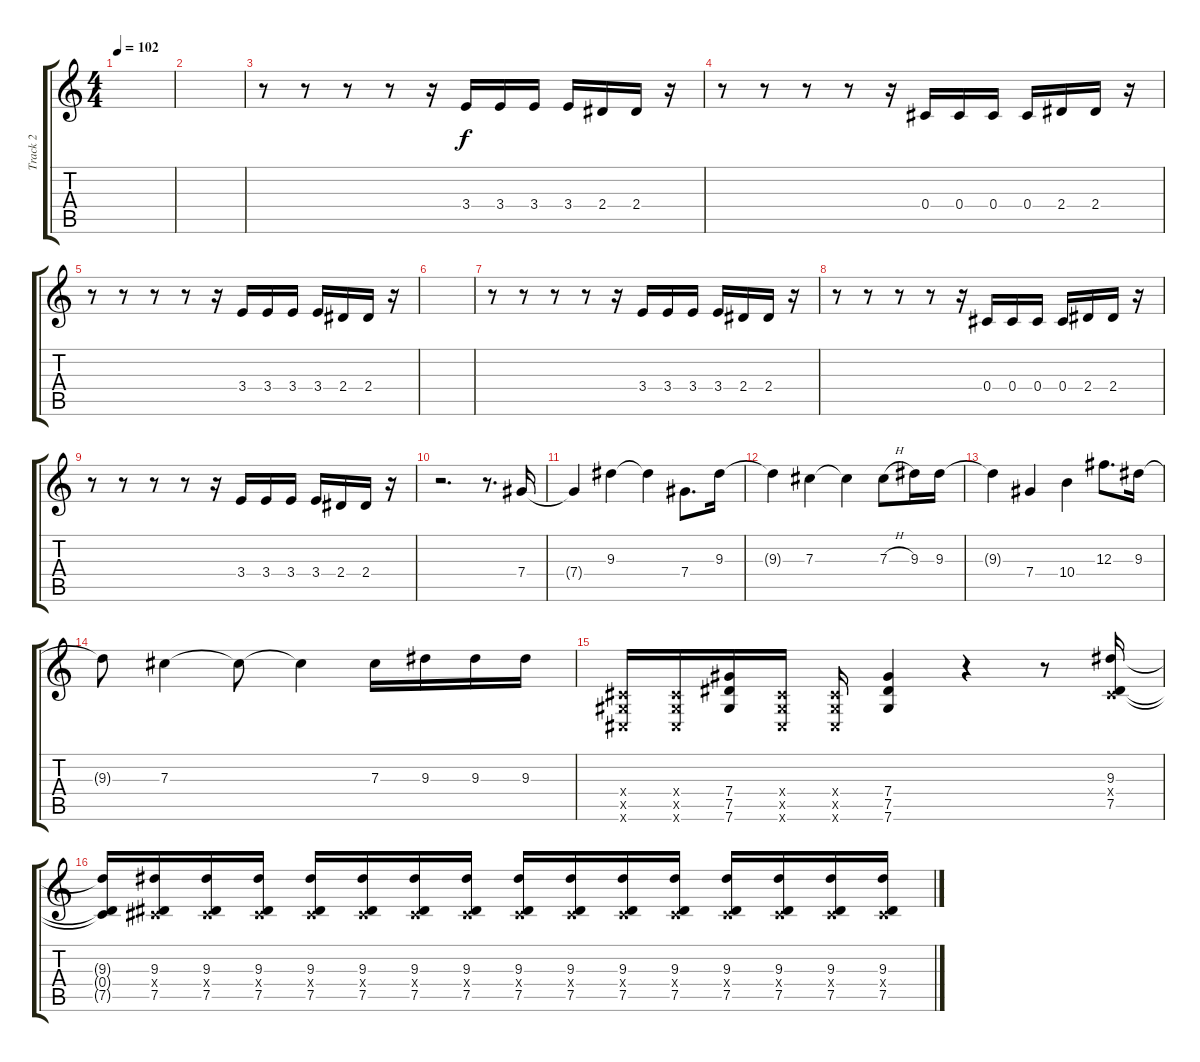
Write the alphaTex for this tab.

\track ("Track 2" "Track 2") {instrument overdrivenguitar}
\staff {score tabs}
\tuning (Eb4 Bb3 Gb3 Db3 Ab2 Db2) {hide}
\ts (4 4)
\tempo 102
\clef g2
\ks c
|
|
r.8 r.8 r.8 r.8 r.16 3.4.16 3.4.16 3.4.16 3.4.16 2.4.16 2.4.16 r.16 |
r.8 r.8 r.8 r.8 r.16 0.4.16 0.4.16 0.4.16 0.4.16 2.4.16 2.4.16 r.16 |
r.8 r.8 r.8 r.8 r.16 3.4.16 3.4.16 3.4.16 3.4.16 2.4.16 2.4.16 r.16 |
|
r.8 r.8 r.8 r.8 r.16 3.4.16 3.4.16 3.4.16 3.4.16 2.4.16 2.4.16 r.16 |
r.8 r.8 r.8 r.8 r.16 0.4.16 0.4.16 0.4.16 0.4.16 2.4.16 2.4.16 r.16 |
r.8 r.8 r.8 r.8 r.16 3.4.16 3.4.16 3.4.16 3.4.16 2.4.16 2.4.16 r.16 |
r.2{d} r.8{d} 7.4.16 |
7.4{t}.4 9.3.4 9.3{t}.4 7.4.8{d} 9.3.16 |
9.3{t}.4 7.3.4 7.3{t}.4 7.3{h}.8 9.3.16 9.3.16 |
9.3{t}.4 7.4.4 10.4.4 12.3.8{d} 9.3.16 |
9.3{t}.8 7.3.4 7.3{t}.8 7.3{t}.4 7.3.16 9.3.16 9.3.16 9.3.16 |
(0.4{x} 0.5{x} 0.6{x}).16 (0.4{x} 0.5{x} 0.6{x}).16 (7.4 7.5 7.6).16 (0.4{x} 0.5{x} 0.6{x}).16 (0.4{x} 0.5{x} 0.6{x}).16 (7.4 7.5 7.6).4 r.4 r.8 (9.3 0.4{x} 7.5).16 |
(9.3{t} 0.4{t} 7.5{t}).16 (9.3 0.4{x} 7.5).16 (9.3 0.4{x} 7.5).16 (9.3 0.4{x} 7.5).16 (9.3 0.4{x} 7.5).16 (9.3 0.4{x} 7.5).16 (9.3 0.4{x} 7.5).16 (9.3 0.4{x} 7.5).16 (9.3 0.4{x} 7.5).16 (9.3 0.4{x} 7.5).16 (9.3 0.4{x} 7.5).16 (9.3 0.4{x} 7.5).16 (9.3 0.4{x} 7.5).16 (9.3 0.4{x} 7.5).16 (9.3 0.4{x} 7.5).16 (9.3 0.4{x} 7.5).16
